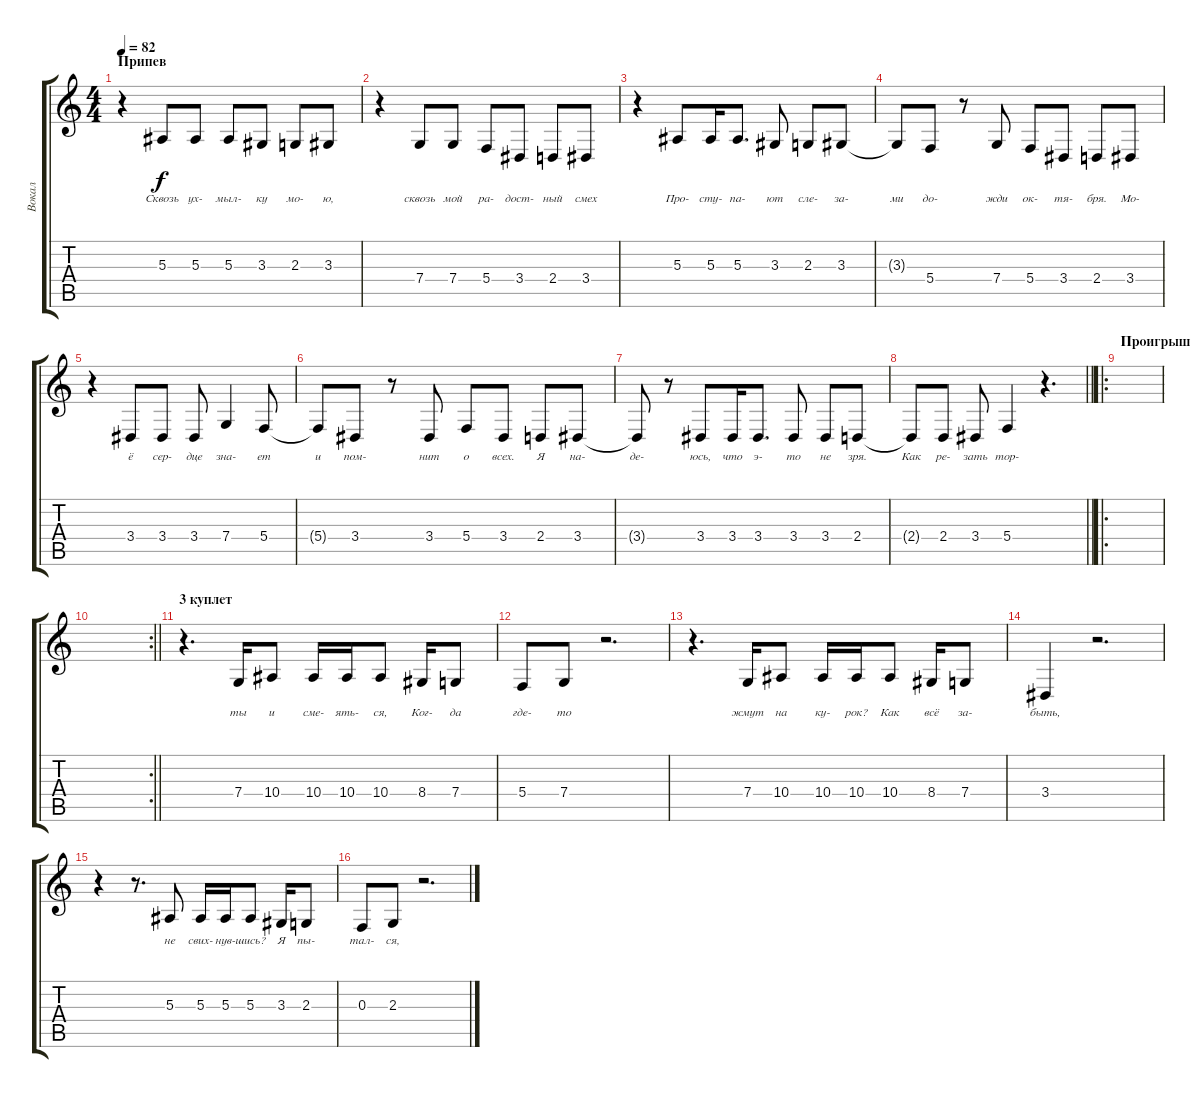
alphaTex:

\track ("Вокал" "Вокал") {instrument clarinet}
\staff {score tabs}
\tuning (D4 A3 F3 C3 G2 C2) {hide}
\ts (4 4)
\section ("" "Припев")
\tempo 82
\clef g2
\ks c
r.4{dy f} 5.3.8{lyrics (0 "Сквозь") lyrics (1 "") lyrics (2 "") lyrics (3 "") lyrics (4 "")} 5.3.8{lyrics (0 "ух-") lyrics (1 "") lyrics (2 "") lyrics (3 "") lyrics (4 "")} 5.3.8{lyrics (0 "мыл-") lyrics (1 "") lyrics (2 "") lyrics (3 "") lyrics (4 "")} 3.3.8{lyrics (0 "ку") lyrics (1 "") lyrics (2 "") lyrics (3 "") lyrics (4 "")} 2.3.8{lyrics (0 "мо-") lyrics (1 "") lyrics (2 "") lyrics (3 "") lyrics (4 "")} 3.3.8{lyrics (0 "ю,") lyrics (1 "") lyrics (2 "") lyrics (3 "") lyrics (4 "")} |
r.4 7.4.8{lyrics (0 "сквозь") lyrics (1 "") lyrics (2 "") lyrics (3 "") lyrics (4 "")} 7.4.8{lyrics (0 "мой") lyrics (1 "") lyrics (2 "") lyrics (3 "") lyrics (4 "")} 5.4.8{lyrics (0 "ра-") lyrics (1 "") lyrics (2 "") lyrics (3 "") lyrics (4 "")} 3.4.8{lyrics (0 "дост-") lyrics (1 "") lyrics (2 "") lyrics (3 "") lyrics (4 "")} 2.4.8{lyrics (0 "ный") lyrics (1 "") lyrics (2 "") lyrics (3 "") lyrics (4 "")} 3.4.8{lyrics (0 "смех") lyrics (1 "") lyrics (2 "") lyrics (3 "") lyrics (4 "")} |
r.4 5.3.8{lyrics (0 "Про-") lyrics (1 "") lyrics (2 "") lyrics (3 "") lyrics (4 "")} 5.3.16{lyrics (0 "сту-") lyrics (1 "") lyrics (2 "") lyrics (3 "") lyrics (4 "")} 5.3.8{d lyrics (0 "па-") lyrics (1 "") lyrics (2 "") lyrics (3 "") lyrics (4 "")} 3.3.8{lyrics (0 "ют") lyrics (1 "") lyrics (2 "") lyrics (3 "") lyrics (4 "")} 2.3.8{lyrics (0 "сле-") lyrics (1 "") lyrics (2 "") lyrics (3 "") lyrics (4 "")} 3.3.8{lyrics (0 "за-") lyrics (1 "") lyrics (2 "") lyrics (3 "") lyrics (4 "")} |
3.3{t}.8{lyrics (0 "ми") lyrics (1 "") lyrics (2 "") lyrics (3 "") lyrics (4 "")} 5.4.8{lyrics (0 "до-") lyrics (1 "") lyrics (2 "") lyrics (3 "") lyrics (4 "")} r.8 7.4.8{lyrics (0 "жди") lyrics (1 "") lyrics (2 "") lyrics (3 "") lyrics (4 "")} 5.4.8{lyrics (0 "ок-") lyrics (1 "") lyrics (2 "") lyrics (3 "") lyrics (4 "")} 3.4.8{lyrics (0 "тя-") lyrics (1 "") lyrics (2 "") lyrics (3 "") lyrics (4 "")} 2.4.8{lyrics (0 "бря.") lyrics (1 "") lyrics (2 "") lyrics (3 "") lyrics (4 "")} 3.4.8{lyrics (0 "Мо-") lyrics (1 "") lyrics (2 "") lyrics (3 "") lyrics (4 "")} |
r.4 3.4.8{lyrics (0 "ё") lyrics (1 "") lyrics (2 "") lyrics (3 "") lyrics (4 "")} 3.4.8{lyrics (0 "сер-") lyrics (1 "") lyrics (2 "") lyrics (3 "") lyrics (4 "")} 3.4.8{lyrics (0 "дце") lyrics (1 "") lyrics (2 "") lyrics (3 "") lyrics (4 "")} 7.4.4{lyrics (0 "зна-") lyrics (1 "") lyrics (2 "") lyrics (3 "") lyrics (4 "")} 5.4.8{lyrics (0 "ет") lyrics (1 "") lyrics (2 "") lyrics (3 "") lyrics (4 "")} |
5.4{t}.8{lyrics (0 "и") lyrics (1 "") lyrics (2 "") lyrics (3 "") lyrics (4 "")} 3.4.8{lyrics (0 "пом-") lyrics (1 "") lyrics (2 "") lyrics (3 "") lyrics (4 "")} r.8 3.4.8{lyrics (0 "нит") lyrics (1 "") lyrics (2 "") lyrics (3 "") lyrics (4 "")} 5.4.8{lyrics (0 "о") lyrics (1 "") lyrics (2 "") lyrics (3 "") lyrics (4 "")} 3.4.8{lyrics (0 "всех.") lyrics (1 "") lyrics (2 "") lyrics (3 "") lyrics (4 "")} 2.4.8{lyrics (0 "Я") lyrics (1 "") lyrics (2 "") lyrics (3 "") lyrics (4 "")} 3.4.8{lyrics (0 "на-") lyrics (1 "") lyrics (2 "") lyrics (3 "") lyrics (4 "")} |
3.4{t}.8{lyrics (0 "де-") lyrics (1 "") lyrics (2 "") lyrics (3 "") lyrics (4 "")} r.8 3.4.8{lyrics (0 "юсь,") lyrics (1 "") lyrics (2 "") lyrics (3 "") lyrics (4 "")} 3.4.16{lyrics (0 "что") lyrics (1 "") lyrics (2 "") lyrics (3 "") lyrics (4 "")} 3.4.8{d lyrics (0 "э-") lyrics (1 "") lyrics (2 "") lyrics (3 "") lyrics (4 "")} 3.4.8{lyrics (0 "то") lyrics (1 "") lyrics (2 "") lyrics (3 "") lyrics (4 "")} 3.4.8{lyrics (0 "не") lyrics (1 "") lyrics (2 "") lyrics (3 "") lyrics (4 "")} 2.4.8{lyrics (0 "зря.") lyrics (1 "") lyrics (2 "") lyrics (3 "") lyrics (4 "")} |
\barLineRight lightlight
2.4{t}.8{lyrics (0 "Как") lyrics (1 "") lyrics (2 "") lyrics (3 "") lyrics (4 "")} 2.4.8{lyrics (0 "ре-") lyrics (1 "") lyrics (2 "") lyrics (3 "") lyrics (4 "")} 3.4.8{lyrics (0 "зать") lyrics (1 "") lyrics (2 "") lyrics (3 "") lyrics (4 "")} 5.4.4{lyrics (0 "тор-") lyrics (1 "") lyrics (2 "") lyrics (3 "") lyrics (4 "")} r.4{d} |
\ro
\section ("" "Проигрыш")
|
\rc 2
\barLineRight lightlight
|
\section ("" "3 куплет")
r.4{d} 7.4.16{lyrics (0 "ты") lyrics (1 "") lyrics (2 "") lyrics (3 "") lyrics (4 "")} 10.4.8{lyrics (0 "и") lyrics (1 "") lyrics (2 "") lyrics (3 "") lyrics (4 "")} 10.4.16{lyrics (0 "сме-") lyrics (1 "") lyrics (2 "") lyrics (3 "") lyrics (4 "")} 10.4.16{lyrics (0 "ять-") lyrics (1 "") lyrics (2 "") lyrics (3 "") lyrics (4 "")} 10.4.8{lyrics (0 "ся,") lyrics (1 "") lyrics (2 "") lyrics (3 "") lyrics (4 "")} 8.4.16{lyrics (0 "Ког-") lyrics (1 "") lyrics (2 "") lyrics (3 "") lyrics (4 "")} 7.4.8{lyrics (0 "да") lyrics (1 "") lyrics (2 "") lyrics (3 "") lyrics (4 "")} |
5.4.8{lyrics (0 "где-") lyrics (1 "") lyrics (2 "") lyrics (3 "") lyrics (4 "")} 7.4.8{lyrics (0 "то") lyrics (1 "") lyrics (2 "") lyrics (3 "") lyrics (4 "")} r.2{d} |
r.4{d} 7.4.16{lyrics (0 "жмут") lyrics (1 "") lyrics (2 "") lyrics (3 "") lyrics (4 "")} 10.4.8{lyrics (0 "на") lyrics (1 "") lyrics (2 "") lyrics (3 "") lyrics (4 "")} 10.4.16{lyrics (0 "ку-") lyrics (1 "") lyrics (2 "") lyrics (3 "") lyrics (4 "")} 10.4.16{lyrics (0 "рок?") lyrics (1 "") lyrics (2 "") lyrics (3 "") lyrics (4 "")} 10.4.8{lyrics (0 "Как") lyrics (1 "") lyrics (2 "") lyrics (3 "") lyrics (4 "")} 8.4.16{lyrics (0 "всё") lyrics (1 "") lyrics (2 "") lyrics (3 "") lyrics (4 "")} 7.4.8{lyrics (0 "за-") lyrics (1 "") lyrics (2 "") lyrics (3 "") lyrics (4 "")} |
3.4.4{lyrics (0 "быть,") lyrics (1 "") lyrics (2 "") lyrics (3 "") lyrics (4 "")} r.2{d} |
r.4 r.8{d} 5.3.8{lyrics (0 "не") lyrics (1 "") lyrics (2 "") lyrics (3 "") lyrics (4 "")} 5.3.16{lyrics (0 "свих-") lyrics (1 "") lyrics (2 "") lyrics (3 "") lyrics (4 "")} 5.3.16{lyrics (0 "нув-") lyrics (1 "") lyrics (2 "") lyrics (3 "") lyrics (4 "")} 5.3.8{lyrics (0 "шись?") lyrics (1 "") lyrics (2 "") lyrics (3 "") lyrics (4 "")} 3.3.16{lyrics (0 "Я") lyrics (1 "") lyrics (2 "") lyrics (3 "") lyrics (4 "")} 2.3.8{lyrics (0 "пы-") lyrics (1 "") lyrics (2 "") lyrics (3 "") lyrics (4 "")} |
0.3.8{lyrics (0 "тал-") lyrics (1 "") lyrics (2 "") lyrics (3 "") lyrics (4 "")} 2.3.8{lyrics (0 "ся,") lyrics (1 "") lyrics (2 "") lyrics (3 "") lyrics (4 "")} r.2{d}
